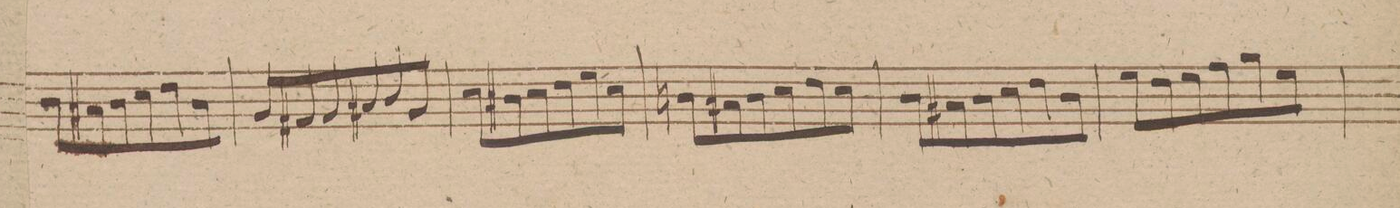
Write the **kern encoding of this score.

**kern	**dynam
*I"Fagotto 1mo	*
*clefF4	*
*k[f#]	*
*M3/4	*
8D\L	.
8C#X/	.
8D\	.
8E\	.
8F#\	.
8D\J	.
=34	=34
8BB/L	.
8AA#X/	.
8BB/	.
8C#X/	.
8D\	.
8BB/J	.
=35	=35
8E\L	.
8D#X\	.
8E\	.
8F#\	.
8G\	.
8E\J	.
=36	=36
8Dn\L	.
8C#X/	.
8D\	.
8E\	.
8F#\	.
8E\J	.
=37	=37
8D\L	.
8C#X/	.
8D\	.
8E\	.
8F#\	.
8D\J	.
=38	=38
8G\L	.
8F#\	.
8G\	.
8A\	.
8B\	.
8G\J	.
=39	=39
*-	*-
